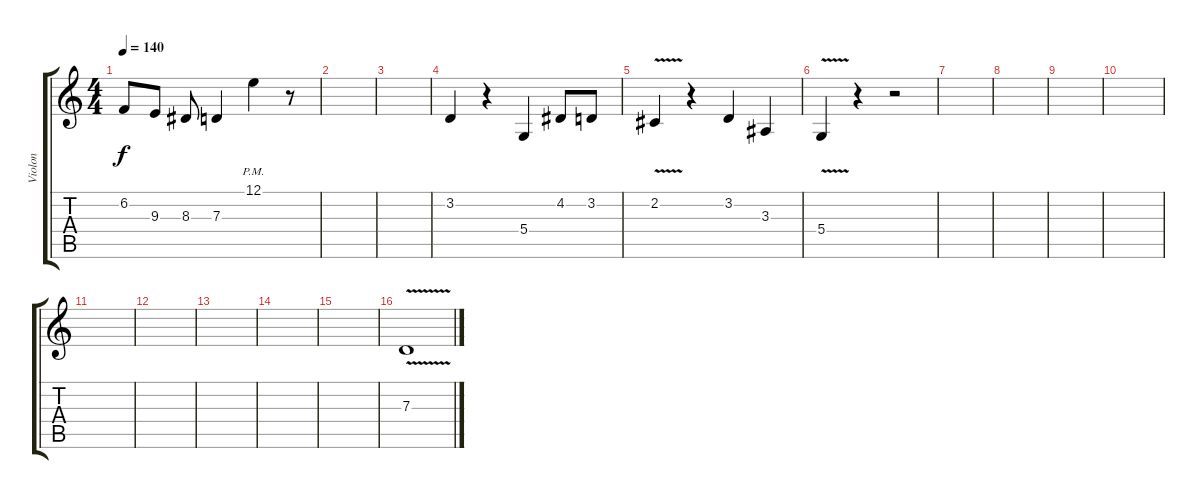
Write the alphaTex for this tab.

\track ("Violon" "Violon") {instrument violin}
\staff {score tabs}
\tuning (E4 B3 G3 D3 A2 E2) {hide}
\ts (4 4)
\tempo 140
\clef g2
\ks c
6.2.8{dy f} 9.3.8 8.3.8 7.3.4 12.1{pm}.4 r.8 |
|
|
3.2.4 r.4 5.4.4 4.2.8 3.2.8 |
2.2{v}.4 r.4 3.2.4 3.3.4 |
5.4{v}.4 r.4 r.2 |
|
|
|
|
|
|
|
|
|
7.3{v}.1
